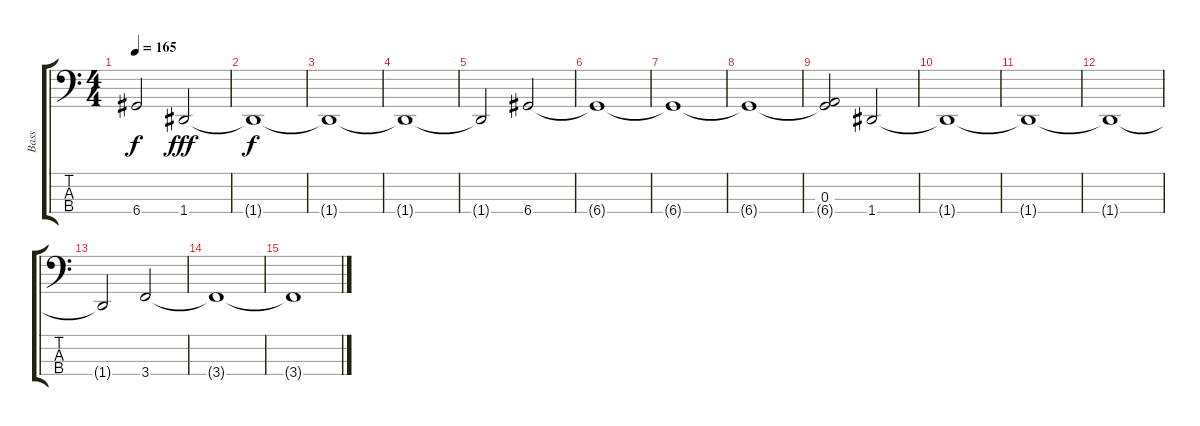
\track ("Bass" "Bass") {instrument electricbassfinger}
\staff {score tabs}
\tuning (G2 D2 A1 D1) {hide}
\ts (4 4)
\tempo 165
\clef f4
\ks c
6.4{t}.2{dy f} 1.4.2{dy fff} |
1.4{t}.1{dy f} |
1.4{t}.1 |
1.4{t}.1 |
1.4{t}.2 6.4.2 |
6.4{t}.1 |
6.4{t}.1 |
6.4{t}.1 |
(0.3 6.4{t}).2 1.4.2 |
1.4{t}.1 |
1.4{t}.1 |
1.4{t}.1 |
1.4{t}.2 3.4.2 |
3.4{t}.1 |
3.4{t}.1
